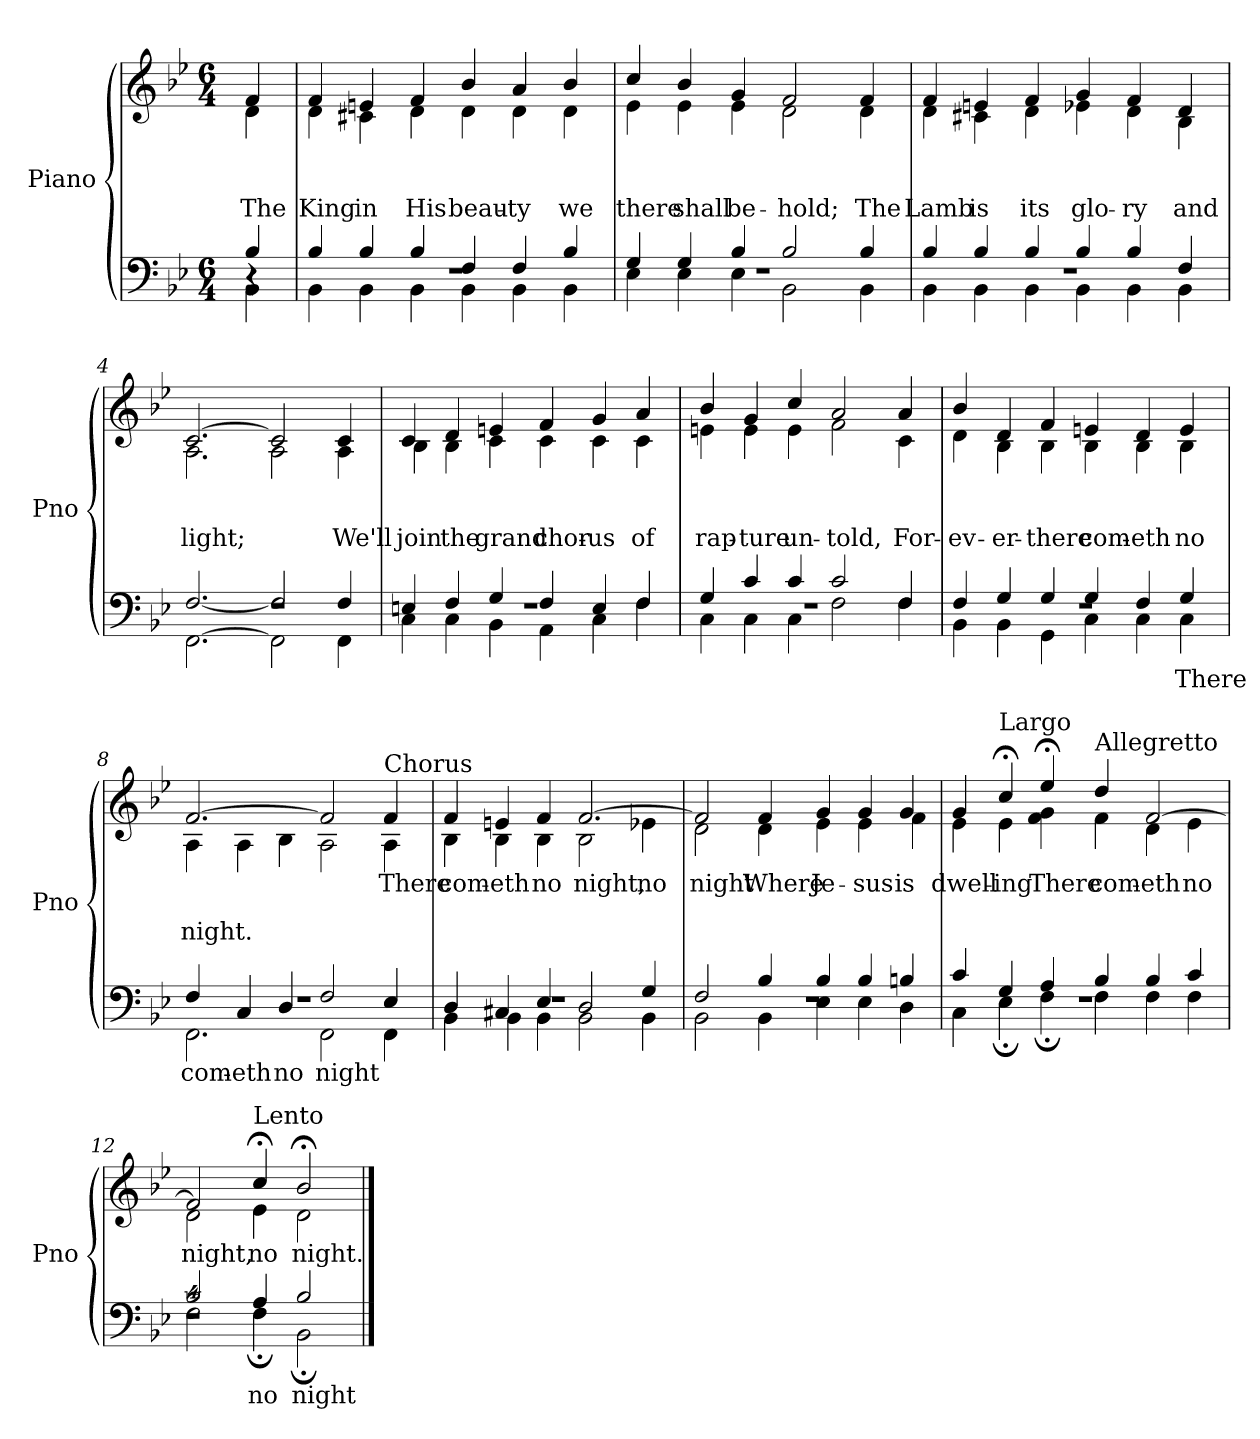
**kern	**text	**kern	**text	**text	**text
*part1	*part1	*part1	*part1	*part1	*part1
*staff2	*staff2	*staff1	*staff1	*staff1	*staff1
*I"Piano	*	*	*	*	*
*I'Pno	*	*	*	*	*
*clefF4	*	*clefG2	*	*	*
*k[b-e-]	*	*k[b-e-]	*	*	*
*B-:	*	*B-:	*	*	*
*M6/4	*	*M6/4	*	*	*
=	=	=	=	=	=
.	.	8qf/yy	1.	2.	3.
*^	*	*^	*	*	*
*	*^	*	*	*	*	*	*
4r	4B-/	4BB-\	.	4f/	4d\	.	.	The
=1	=1	=1	=1	=1	=1	=1	=1	=1
1.r	4B-/	4BB-\	.	4f/	4d\	.	.	King
.	4B-/	4BB-\	.	4en/	4c#X\	.	.	in
.	4B-/	4BB-\	.	4f/	4d\	.	.	His
.	4F/	4BB-\	.	4b-/	4d\	.	.	beau-
.	4F/	4BB-\	.	4a/	4d\	.	.	ty
.	4B-/	4BB-\	.	4b-/	4d\	.	.	we
!!LO:LB:g=z	!!
=2	=2	=2	=2	=2	=2	=2	=2	=2
1.r	4G/	4E-\	.	4cc/	4e-\	.	.	there
.	4G/	4E-\	.	4b-/	4e-\	.	.	shall
.	4B-/	4E-\	.	4g/	4e-\	.	.	be-
.	2B-/	2BB-\	.	2f/	2d\	.	.	hold;
.	4B-/	4BB-\	.	4f/	4d\	.	.	The
=3	=3	=3	=3	=3	=3	=3	=3	=3
1.r	4B-/	4BB-\	.	4f/	4d\	.	.	Lamb
.	4B-/	4BB-\	.	4en/	4c#X\	.	.	is
.	4B-/	4BB-\	.	4f/	4d\	.	.	its
.	4B-/	4BB-\	.	4g/	4e-X\	.	.	glo-
.	4B-/	4BB-\	.	4f/	4d\	.	.	ry
.	4F/	4BB-\	.	4d/	4B-\	.	.	and
!!LO:LB:g=z	!!
=4	=4	=4	=4	=4	=4	=4	=4	=4
1.r	[2.F/	[2.FF\	.	[2.c/	2.A\	.	.	light;
.	2F/]	2FF\]	.	2c/]	2A\	.	.	.
.	4F/	4FF\	.	4c/	4A\	.	.	We'll
=5	=5	=5	=5	=5	=5	=5	=5	=5
1.r	4En/	4C\	.	4c/	4B-\	.	.	join
.	4F/	4C\	.	4d/	4B-\	.	.	the
.	4G/	4BB-\	.	4en/	4c\	.	.	grand
.	4F/	4AA\	.	4f/	4c\	.	.	chor-
.	4E/	4C\	.	4g/	4c\	.	.	us
.	4F/	4F\	.	4a/	4c\	.	.	of
!!LO:PB:g=z	!!
=6	=6	=6	=6	=6	=6	=6	=6	=6
1.r	4G/	4C\	.	4b-/	4en\	.	.	rap-
.	4c/	4C\	.	4g/	4e\	.	.	ture
.	4c/	4C\	.	4cc/	4e\	.	.	un-
.	2c/	2F\	.	2a/	2f\	.	.	told,
.	4F/	4F\	.	4a/	4c\	.	.	For-
=7	=7	=7	=7	=7	=7	=7	=7	=7
1.r	4F/	4BB-\	.	4b-/	4d\	.	.	ev-
.	4G/	4BB-\	.	4d/	4B-\	.	.	er-
.	4G/	4GG\	.	4f/	4B-\	.	.	there
.	4G/	4C\	.	4en/	4B-\	.	.	com-
.	4F/	4C\	.	4d/	4B-\	.	.	eth
.	4G/	4C\	There	4e/	4B-\	.	.	no
!!LO:LB:g=z	!!
=8	=8	=8	=8	=8	=8	=8	=8	=8
1.r	4F/	2.FF\	com-	[2.f/	4A\	.	.	night.
.	4C/	.	-eth	.	4A\	.	.	.
.	4D/	.	no	.	4B-\	.	.	.
.	2F/	2FF\	night	2f/]	2A\	.	.	.
!	!	!	!	!LO:TX:a:t=Chorus	!	!	!	!
.	4E-/	4FF\	.	4f/	4A\	There	.	.
=9	=9	=9	=9	=9	=9	=9	=9	=9
1.r	4D/	4BB-\	.	4f/	4B-\	com-	.	.
.	4C#X/	4BB-\	.	4en/	4B-\	eth	.	.
.	4E-/	4BB-\	.	4f/	4B-\	no	.	.
.	2D/	2BB-\	.	[2.f/	2B-\	night,	.	.
.	4G/	4BB-\	.	.	4e-X\	no	.	.
!!LO:LB:g=z	!!
=10	=10	=10	=10	=10	=10	=10	=10	=10
1.r	2F/	2BB-\	.	2f/]	2d\	night	.	.
.	4B-/	4BB-\	.	4f/	4d\	Where	.	.
.	4B-/	4E-\	.	4g/	4e-\	Je-	.	.
.	4B-/	4E-\	.	4g/	4e-\	sus	.	.
.	4Bn/	4D\	.	4g/	4f\	is	.	.
=11	=11	=11	=11	=11	=11	=11	=11	=11
1.r	4c/	4C\	.	4g/	4e-\	dwell-	.	.
!	!	!	!	!LO:TX:a:t=Largo	!	!	!	!
.	4G;</	4E-\	.	4cc;</	4e-\	ing	.	.
.	4A;</	4F\	.	4ee-;</	4f\ 4g\	There	.	.
!	!	!	!	!LO:TX:a:t=Allegretto	!	!	!	!
.	4B-/	4F\	.	4dd/	4f\	com-	.	.
.	4B-/	4F\	.	[2f/	4d\	eth	.	.
.	4c/	4F\	.	.	4e-\	no	.	.
!!LO:PB:g=z	!!
=12	=12	=12	=12	=12	=12	=12	=12	=12
4%5r	2B-/	2F\	.	2f/]	2d\	night,	.	.
!	!	!	!	!LO:TX:a:t=Lento	!	!	!	!
.	4A;</	4F\	no	4cc;</	4e-\	no	.	.
.	2B-;</	2BB-\	night	2b-;</	2d\	night.	.	.
*v	*v	*v	*	*	*	*	*	*
*	*	*v	*v	*	*	*
==	==	==	==	==	==
*-	*-	*-	*-	*-	*-
